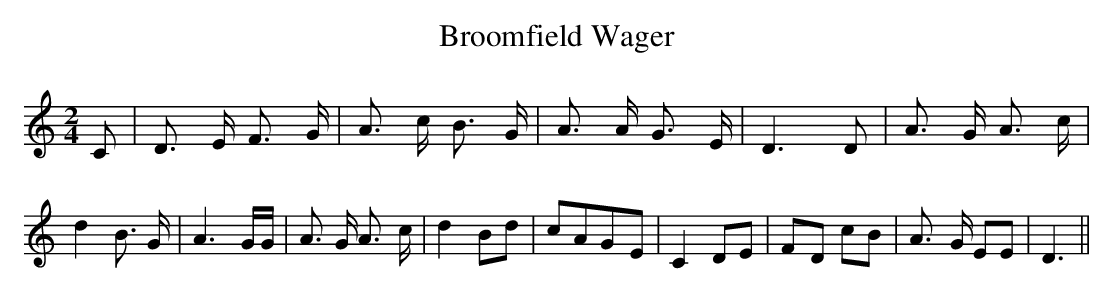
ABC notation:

X:1
T:Broomfield Wager
M:2/4
L:1/8
K:C
 C| D3/2- E/2 F3/2 G/2| A3/2- c/2 B3/2 G/2| A3/2 A/2 G3/2 E/2| D3 D|\
 A3/2- G/2 A3/2 c/2| d2 B3/2 G/2| A3 G/2G/2| A3/2 G/2 A3/2- c/2| d2 Bd|\
 cAG-E| C2 DE|F-D cB| A3/2- G/2 EE| D3||
